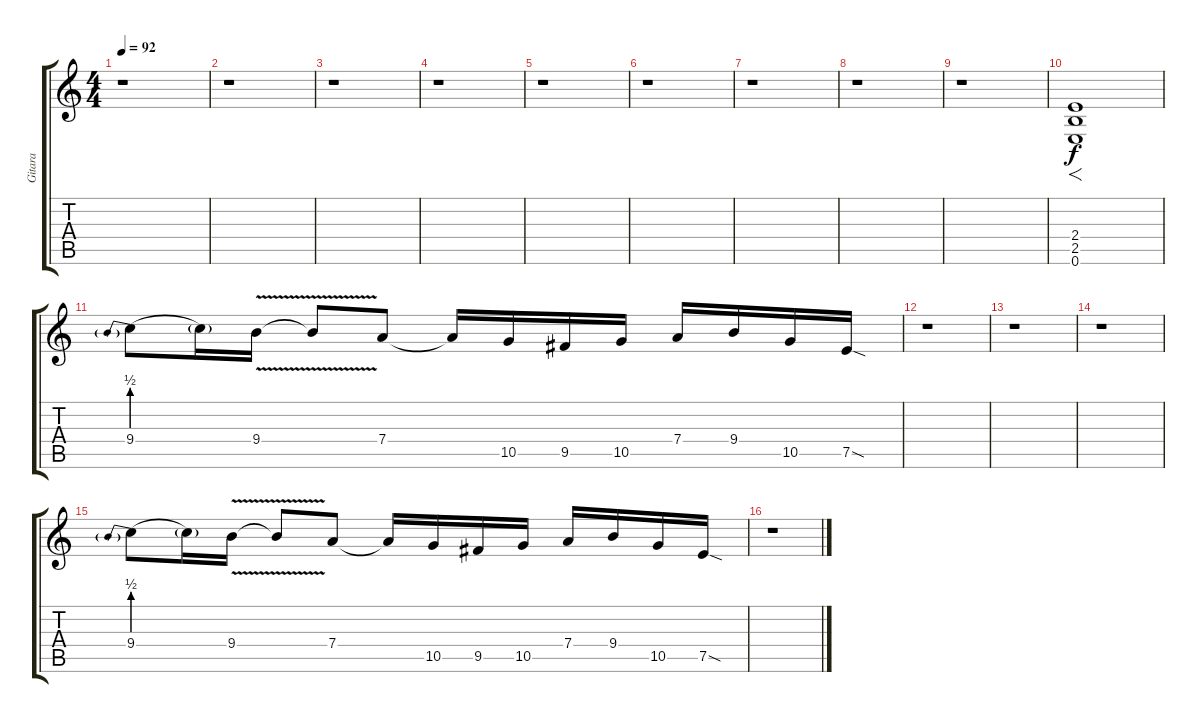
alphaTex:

\track ("Gitara" "Gitara") {instrument overdrivenguitar}
\staff {score tabs}
\tuning (E4 B3 G3 D3 A2 E2) {hide}
\ts (4 4)
\tempo 92
\clef g2
\ks c
r.1{dy f instrument overdrivenguitar} |
r.1 |
r.1 |
r.1 |
r.1 |
r.1 |
r.1 |
r.1 |
r.1 |
(2.4 2.5 0.6).1{f} |
9.4{be (prebend 0 2 60 2)}.8 9.4{t}.16 9.4{v}.16 9.4{t}.8 7.4.8 7.4{t}.16 10.5.16 9.5.16 10.5.16 7.4.16 9.4.16 10.5.16 7.5{sod}.16 |
r.1 |
r.1 |
r.1 |
9.4{be (prebend 0 2 60 2)}.8 9.4{t}.16 9.4{v}.16 9.4{t}.8 7.4.8 7.4{t}.16 10.5.16 9.5.16 10.5.16 7.4.16 9.4.16 10.5.16 7.5{sod}.16 |
r.1
